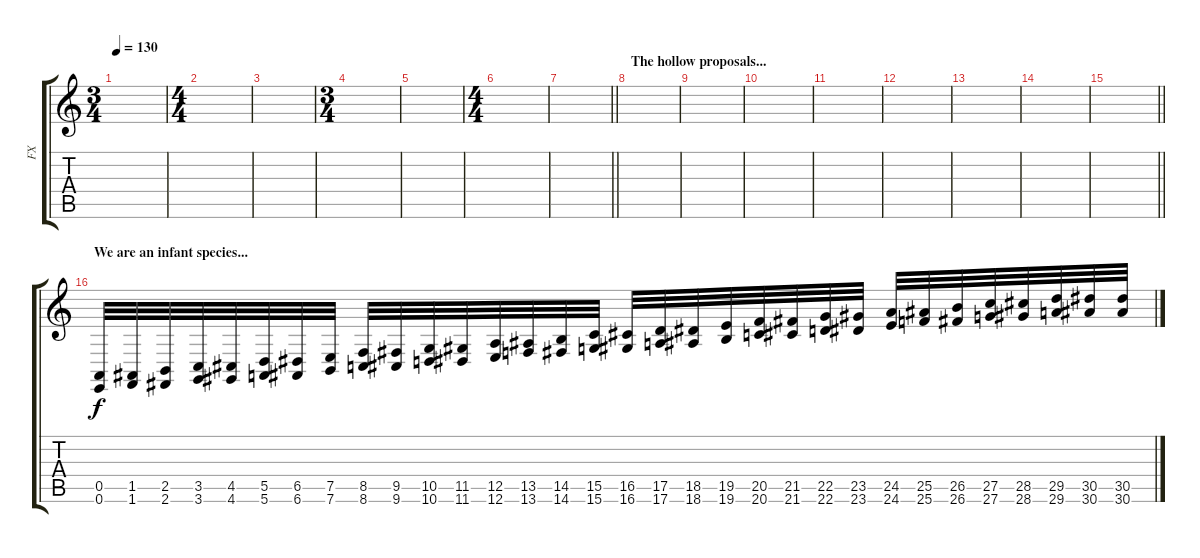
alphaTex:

\track ("FX" "FX") {instrument guitarfretnoise}
\staff {score tabs}
\tuning (E4 B3 G3 D3 A2 E2) {hide}
\ts (3 4)
\tempo 130
\clef g2
\ks c
|
\ts (4 4)
|
|
\ts (3 4)
|
|
\ts (4 4)
|
\barLineRight lightlight
|
\section ("" "The hollow proposals...")
|
|
|
|
|
|
|
\barLineRight lightlight
|
\section ("" "We are an infant species...")
(0.5 0.6).32{instrument guitarfretnoise} (1.5 1.6).32 (2.5 2.6).32 (3.5 3.6).32 (4.5 4.6).32 (5.5 5.6).32 (6.5 6.6).32 (7.5 7.6).32 (8.5 8.6).32 (9.5 9.6).32 (10.5 10.6).32 (11.5 11.6).32 (12.5 12.6).32 (13.5 13.6).32 (14.5 14.6).32 (15.5 15.6).32 (16.5 16.6).32 (17.5 17.6).32 (18.5 18.6).32 (19.5 19.6).32 (20.5 20.6).32 (21.5 21.6).32 (22.5 22.6).32 (23.5 23.6).32 (24.5 24.6).32 (25.5 25.6).32 (26.5 26.6).32 (27.5 27.6).32 (28.5 28.6).32 (29.5 29.6).32 (30.5 30.6).32 (30.5 30.6).32
